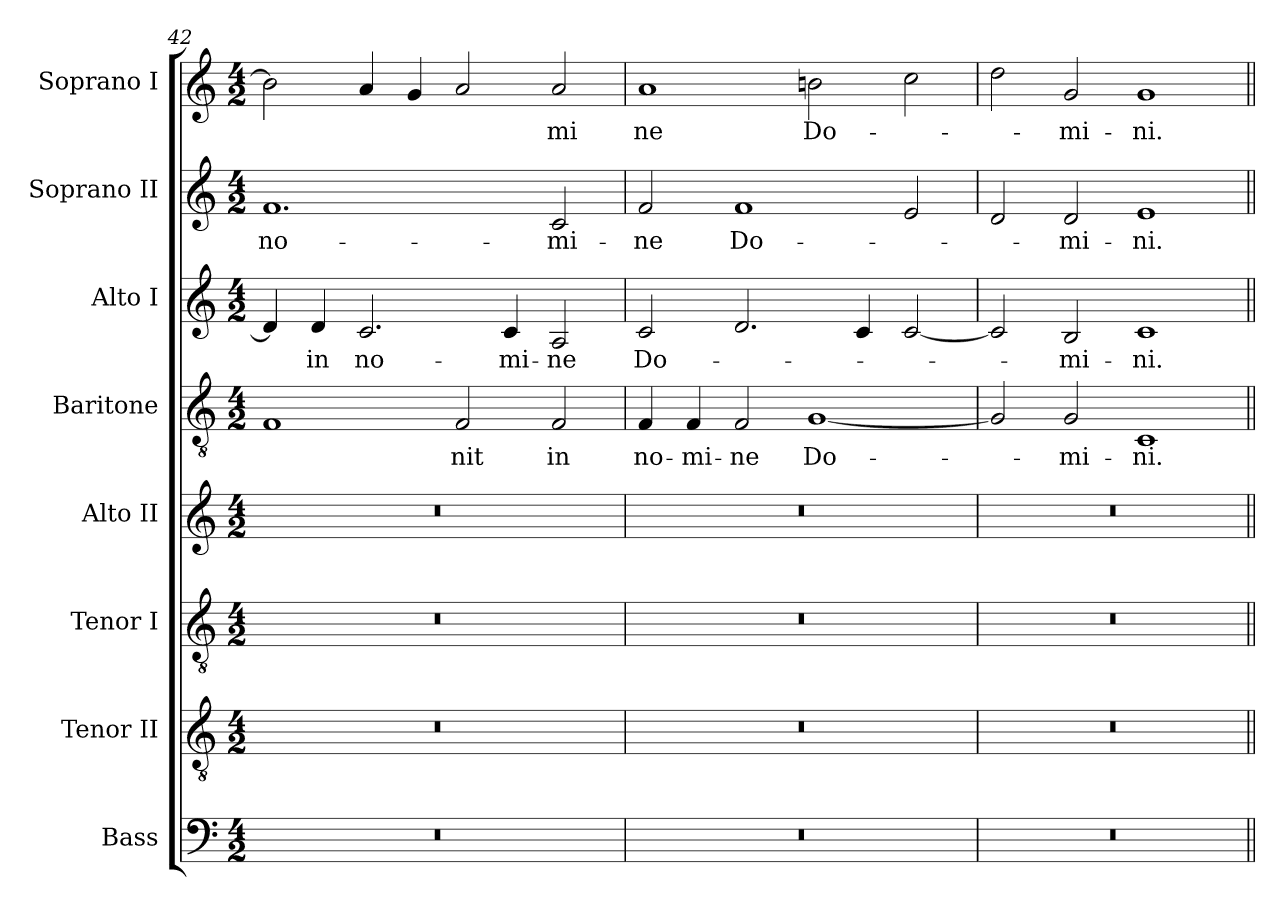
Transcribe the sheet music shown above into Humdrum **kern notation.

**kern	**kern	**kern	**kern	**kern	**text	**kern	**text	**kern	**text	**kern	**text
*part8	*part7	*part6	*part5	*part4	*part4	*part3	*part3	*part2	*part2	*part1	*part1
*staff8	*staff7	*staff6	*staff5	*staff4	*staff4	*staff3	*staff3	*staff2	*staff2	*staff1	*staff1
*I"Bass	*I"Tenor II	*I"Tenor I	*I"Alto II	*I"Baritone	*	*I"Alto I	*	*I"Soprano II	*	*I"Soprano I	*
*clefF4	*clefGv2	*clefGv2	*clefG2	*clefGv2	*	*clefG2	*	*clefG2	*	*clefG2	*
*ITrd7c12	*ITrd7c12	*ITrd7c12	*	*ITrd7c12	*	*	*	*	*	*	*
*k[]	*k[]	*k[]	*k[]	*k[]	*	*k[]	*	*k[]	*	*k[]	*
*C:	*C:	*C:	*C:	*C:	*	*C:	*	*C:	*	*C:	*
*M4/2	*M4/2	*M4/2	*M4/2	*M4/2	*	*M4/2	*	*M4/2	*	*M4/2	*
=42	=42	=42	=42	=42	=42	=42	=42	=42	=42	=42	=42
!LO:N:vis=1	!LO:N:vis=1	!LO:N:vis=1	!LO:N:vis=1	!	!	!	!	!	!	!	!
!	!	!	!	!	!	!	!	!	!LO:LY:b:color=#000000	!	!
0r	0r	0r	0r	1FFi	.	4di/]	.	1.fi	no-	2b-i\]	.
!	!	!	!	!	!	!	!LO:LY:b:color=#000000	!	!	!	!
.	.	.	.	.	.	4di/	in	.	.	.	.
!	!	!	!	!	!	!	!LO:LY:b:color=#000000	!	!	!	!
.	.	.	.	.	.	2.ci/	no-	.	.	4ai/	.
.	.	.	.	.	.	.	.	.	.	4gi/	.
!	!	!	!	!	!LO:LY:b:color=#000000	!	!	!	!	!	!
.	.	.	.	2FFi/	-nit	.	.	.	.	2ai/	.
!	!	!	!	!	!	!	!LO:LY:b:color=#000000	!	!	!	!
.	.	.	.	.	.	4ci/	-mi-	.	.	.	.
!	!	!	!	!	!LO:LY:b:color=#000000	!	!	!	!	!	!
!	!	!	!	!	!	!	!LO:LY:b:color=#000000	!	!	!	!
!	!	!	!	!	!	!	!	!	!LO:LY:b:color=#000000	!	!
!	!	!	!	!	!	!	!	!	!	!	!LO:LY:b:color=#000000
.	.	.	.	2FFi/	in	2Ai/	-ne	2ci/	-mi-	2ai/	-mi
=43	=43	=43	=43	=43	=43	=43	=43	=43	=43	=43	=43
!LO:N:vis=1	!LO:N:vis=1	!LO:N:vis=1	!LO:N:vis=1	!	!	!	!	!	!	!	!
!	!	!	!	!	!LO:LY:b:color=#000000	!	!	!	!	!	!
!	!	!	!	!	!	!	!LO:LY:b:color=#000000	!	!	!	!
!	!	!	!	!	!	!	!	!	!LO:LY:b:color=#000000	!	!
!	!	!	!	!	!	!	!	!	!	!	!LO:LY:b:color=#000000
0r	0r	0r	0r	4FFi/	no-	2ci/	Do-	2fi/	-ne	1ai	ne
!	!	!	!	!	!LO:LY:b:color=#000000	!	!	!	!	!	!
.	.	.	.	4FFi/	-mi-	.	.	.	.	.	.
!	!	!	!	!	!LO:LY:b:color=#000000	!	!	!	!	!	!
!	!	!	!	!	!	!	!	!	!LO:LY:b:color=#000000	!	!
.	.	.	.	2FFi/	-ne	2.di/	.	1fi	Do-	.	.
!	!	!	!	!	!LO:LY:b:color=#000000	!	!	!	!	!	!
!	!	!	!	!	!	!	!	!	!	!	!LO:LY:b:color=#000000
.	.	.	.	[<1GGi	Do-	.	.	.	.	2bni\	Do-
.	.	.	.	.	.	4ci/	.	.	.	.	.
.	.	.	.	.	.	[<2ci/	.	2ei/	.	2cci\	.
=44	=44	=44	=44	=44	=44	=44	=44	=44	=44	=44	=44
!LO:N:vis=1	!LO:N:vis=1	!LO:N:vis=1	!LO:N:vis=1	!	!	!	!	!	!	!	!
0r	0r	0r	0r	2GGi/]	.	2ci/]	.	2di/	.	2ddi\	.
!	!	!	!	!	!LO:LY:b:color=#000000	!	!	!	!	!	!
!	!	!	!	!	!	!	!LO:LY:b:color=#000000	!	!	!	!
!	!	!	!	!	!	!	!	!	!LO:LY:b:color=#000000	!	!
!	!	!	!	!	!	!	!	!	!	!	!LO:LY:b:color=#000000
.	.	.	.	2GGi/	-mi-	2Bi/	-mi-	2di/	-mi-	2gi/	-mi-
!	!	!	!	!	!LO:LY:b:color=#000000	!	!	!	!	!	!
!	!	!	!	!	!	!	!LO:LY:b:color=#000000	!	!	!	!
!	!	!	!	!	!	!	!	!	!LO:LY:b:color=#000000	!	!
!	!	!	!	!	!	!	!	!	!	!	!LO:LY:b:color=#000000
.	.	.	.	1CCi	-ni.	1ci	-ni.	1ei	-ni.	1gi	-ni.
=||	=||	=||	=||	=||	=||	=||	=||	=||	=||	=||	=||
*-	*-	*-	*-	*-	*-	*-	*-	*-	*-	*-	*-
